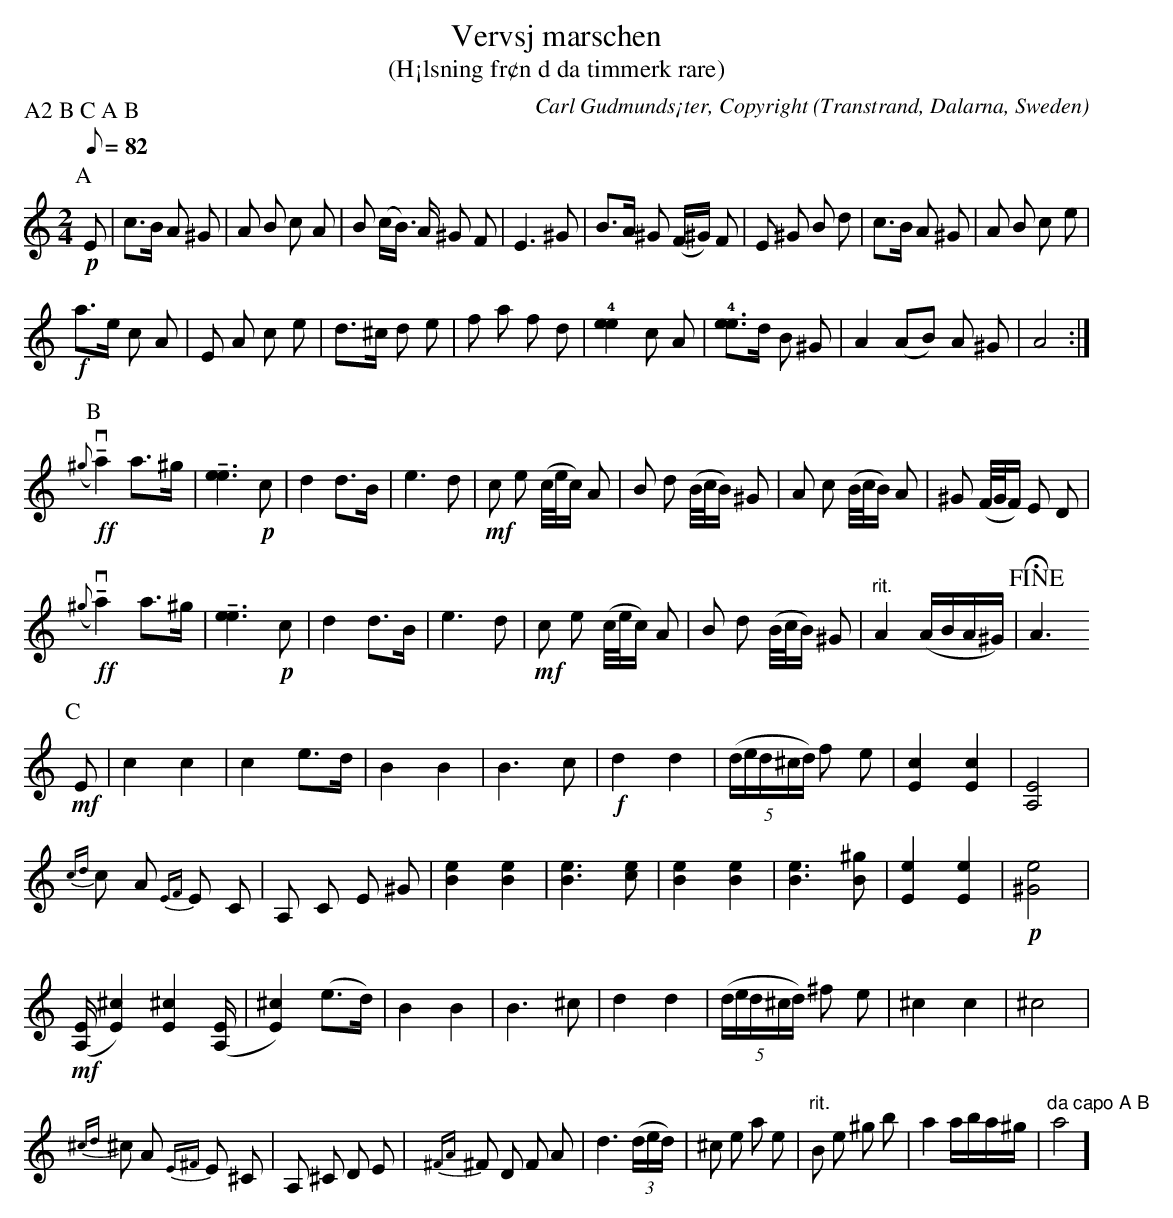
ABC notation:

X:1
T: Vervsj marschen
T: (H¡lsning fr¢n d da timmerk rare)
O: Transtrand, Dalarna, Sweden
C: Carl Gudmunds¡ter, Copyright
P: A2 B C A B
M:2/4
L:1/8
K:C
Q:82 Andante
P:A
+p+ E|c>B A ^G|A B c A|  B (c/2B/2) > A ^G F | E3 ^G| B>A ^G (F/2^G/2) F | E ^G B d |c>B A ^G|A B c e|
+f+ a>e c A| E A c e| d>^c d e|f a f d| !4![e2e2] c A | !4![ee]>d B ^G|A2  (AB) A ^G |A4:|
P:B
+ff+ (v{^g}!tenuto!a2) a>^g| !tenuto![e3e3] +p+ c | d2 d>B | e3 d | +mf+ c e (c/4e/4c/2) A | B d (B/4c/4B/2) ^G | A c (B/4c/4B/2) A | ^G (F/4G/4F/2) E D |
+ff+ (v{^g}!tenuto!a2) a>^g| !tenuto![e3e3] +p+ c | d2 d>B | e3 d | +mf+ c e (c/4e/4c/2) A | B d (B/4c/4B/2) ^G | "rit." A2 (A/2B/2A/2^G/2) | !fine! !fermata!A3
P:C
+mf+ E | c2 c2 | c2 e>d | B2 B2 | B3 c | +f+ d2 d2 | (5(d/2e/2d/2^c/2d/2) f e | [c2E2] [c2E2] | [A,4E4] |
{cd} c A {EF} E C | A, C E ^G | [e2B2] [e2B2] | [e3B3] [ec] | [e2B2] [e2B2] | [e3B3] [^gB] | !rit.! [e2E2] [e2E2] | +p+ [e4^G4] |
+mf+ ([E/2A,/2]  [E2^c2]) [E2^c2] ([E/2A,/2] | [E2^c2]) (e>d) | B2 B2 | B3 ^c | d2 d2 | (5(d/2e/2d/2^c/2d/2) ^f e | ^c2 c2 | ^c4 |
{^cd} ^c A {E^F} E ^C | A, ^C D E | {^FA} ^F D F A | d3 (3(d/2e/2d/2) | ^c e a e | "rit." B e ^g b | a2 a/2b/2a/2^g/2 | "da capo A B" a4]
